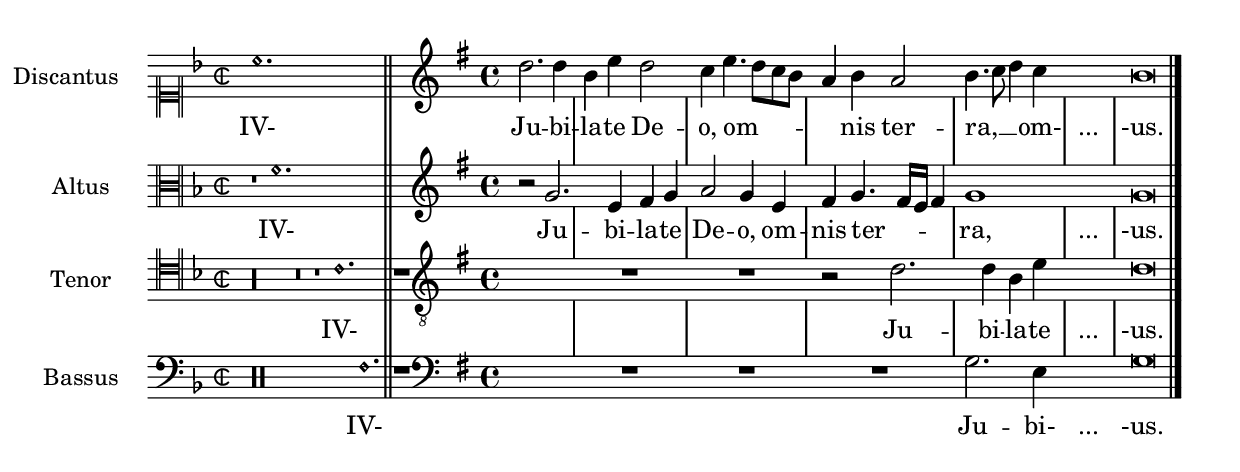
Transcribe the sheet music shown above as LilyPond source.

%% Do not edit this file; it is automatically
%% generated from LSR http://lsr.dsi.unimi.it
%% This file is in the public domain.
\version "2.13.10"

\header {
  lsrtags = "ancient-notation, template"

%% Translation of GIT committish: 341940d3830b59f93a80131471d622c2818afddb
  texidoces = "
Al transcribir música mensural, es útil un «incipit» al compienzo
de la pieza para indicar la tonalidad y el tempo
originales. Aunque los músicos actuales están acostumbrados a las
barras de compás para reconocer con más facilidad los patrones
rítmicos, durante el período de la música mensural aún no se
habíen inventado las líneas divisorias; de hecho, la medida solía
cambiar a cada pocas notas. Como compromiso, a menudo las líneas
divisorias se imprimen entre los pentagramas en vez de hacerlo
encima de ellos.

"
  doctitlees = "Plantilla de notación de música antigua (transcripción moderna de música mensural)"

%% Translation of GIT committish: d96023d8792c8af202c7cb8508010c0d3648899d
  texidocde = "
Bei der Transkription von Mensuralmusik ist es oft erwünscht, ein
Incipit an den Anfang des Stückes zu stellen, damit klar ist, wie
Tempo und Schlüssel in der Originalnotation gesetzt waren. Während
heutzutage Musiker an Taktlinien gewöhnt sind, um Rhythmen schneller
zu erkennen, wurden diese in der Mensuralmusik nicht verwendet.
Tatsächlich ändern sich die Rhythmen auch oft alle paar Noten. Als
ein Kompromiss werden die Notenlinien nicht auf dem System, sondern
zwischen den Systemen geschrieben.
"

doctitlede = "Vorlage für Alte Notation -- moderne Transkription von Mensuralmusik"

%% Translation of GIT committish: 892286cbfdbe89420b8181975032ea975e79d2f5
  texidocfr = "
Lorsque l'on transcrit de la musique mensurale, un @emph{incipit} permet
d'indiquer la tonalité et le tempo d'origine.  Si les musiciens sont de
nos jours habitués aux barres de mesures qui présentent la structure
rythmique d'une œuvre, elles n'étaient pas en vigueur à l'époque où ces
pièces ont été composées, d'autant plus que la @qq{métrique} pouvait
changer au fil des notes.  Un compromis consiste à imprimer des barres
entre les portées plutôt que sur chacune d'elles.

"
  doctitlefr = "Exemples de notation ancienne -- transcription moderne de musique mensurale"

  texidoc = "
When transcribing mensural music, an incipit at the beginning of the
piece is useful to indicate the original key and tempo. While today
musicians are used to bar lines in order to faster recognize rhythmic
patterns, bar lines were not yet invented during the period of mensural
music; in fact, the meter often changed after every few notes. As a
compromise, bar lines are often printed between the staves rather than
on the staves.

"
  doctitle = "Ancient notation template -- modern transcription of mensural music"
} % begin verbatim

global = {
  \set Score.skipBars = ##t

  % incipit
  \once \override Score.SystemStartBracket #'transparent = ##t
  \override Score.SpacingSpanner #'spacing-increment = #1.0 % tight spacing
  \key f \major
  \time 2/2
  \once \override Staff.TimeSignature #'style = #'neomensural
  \override Voice.NoteHead #'style = #'neomensural
  \override Voice.Rest #'style = #'neomensural
  \set Staff.printKeyCancellation = ##f
  \cadenzaOn % turn off bar lines
  \skip 1*10
  \once \override Staff.BarLine #'transparent = ##f
  \bar "||"
  \skip 1*1 % need this extra \skip such that clef change comes
            % after bar line
  \bar ""

  % main
  \revert Score.SpacingSpanner #'spacing-increment % CHECK: no effect?
  \cadenzaOff % turn bar lines on again
  \once \override Staff.Clef #'full-size-change = ##t
  \set Staff.forceClef = ##t
  \key g \major
  \time 4/4
  \override Voice.NoteHead #'style = #'default
  \override Voice.Rest #'style = #'default

  % FIXME: setting printKeyCancellation back to #t must not
  % occur in the first bar after the incipit.  Dto. for forceClef.
  % Therefore, we need an extra \skip.
  \skip 1*1
  \set Staff.printKeyCancellation = ##t
  \set Staff.forceClef = ##f

  \skip 1*7 % the actual music

  % let finis bar go through all staves
  \override Staff.BarLine #'transparent = ##f

  % finis bar
  \bar "|."
}

discantusNotes = {
  \transpose c' c'' {
    \set Staff.instrumentName = #"Discantus  "

    % incipit
    \clef "neomensural-c1"
    c'1. s2   % two bars
    \skip 1*8 % eight bars
    \skip 1*1 % one bar

    % main
    \clef "treble"
    d'2. d'4 |
    b e' d'2 |
    c'4 e'4.( d'8 c' b |
    a4) b a2 |
    b4.( c'8 d'4) c'4 |
    \once \override NoteHead #'transparent = ##t c'1 |
    b\breve |
  }
}

discantusLyrics = \lyricmode {
  % incipit
  IV-

  % main
  Ju -- bi -- |
  la -- te De -- |
  o, om --
  nis ter -- |
  ra, __ om- |
  "..." |
  -us. |
}

altusNotes = {
  \transpose c' c'' {
    \set Staff.instrumentName = #"Altus  "

    % incipit
    \clef "neomensural-c3"
    r1        % one bar
    f1. s2    % two bars
    \skip 1*7 % seven bars
    \skip 1*1 % one bar

    % main
    \clef "treble"
    r2 g2. e4 fis g | % two bars
    a2 g4 e |
    fis g4.( fis16 e fis4) |
    g1 |
    \once \override NoteHead #'transparent = ##t g1 |
    g\breve |
  }
}

altusLyrics = \lyricmode {
  % incipit
  IV-

  % main
  Ju -- bi -- la -- te | % two bars
  De -- o, om -- |
  nis ter -- ra, |
  "..." |
  -us. |
}

tenorNotes = {
  \transpose c' c' {
    \set Staff.instrumentName = #"Tenor  "

    % incipit
    \clef "neomensural-c4"
    r\longa   % four bars
    r\breve   % two bars
    r1        % one bar
    c'1. s2   % two bars
    \skip 1*1 % one bar
    \skip 1*1 % one bar

    % main
    \clef "treble_8"
    R1 |
    R1 |
    R1 |
    r2 d'2. d'4 b e' | % two bars
    \once \override NoteHead #'transparent = ##t e'1 |
    d'\breve |
  }
}

tenorLyrics = \lyricmode {
  % incipit
  IV-

  % main
  Ju -- bi -- la -- te | % two bars
  "..." |
  -us. |
}

bassusNotes = {
  \transpose c' c' {
    \set Staff.instrumentName = #"Bassus  "

    % incipit
    \clef "bass"
    r\maxima  % eight bars
    f1. s2    % two bars
    \skip 1*1 % one bar

    % main
    \clef "bass"
    R1 |
    R1 |
    R1 |
    R1 |
    g2. e4 |
    \once \override NoteHead #'transparent = ##t e1 |
    g\breve |
  }
}

bassusLyrics = \lyricmode {
  % incipit
  IV-

  % main
  Ju -- bi- |
  "..." |
  -us. |
}

\score {
  \new StaffGroup = choirStaff <<
    \new Voice =
      "discantusNotes" << \global \discantusNotes >>
    \new Lyrics =
      "discantusLyrics" \lyricsto discantusNotes { \discantusLyrics }
    \new Voice =
      "altusNotes" << \global \altusNotes >>
    \new Lyrics =
      "altusLyrics" \lyricsto altusNotes { \altusLyrics }
    \new Voice =
      "tenorNotes" << \global \tenorNotes >>
    \new Lyrics =
      "tenorLyrics" \lyricsto tenorNotes { \tenorLyrics }
    \new Voice =
      "bassusNotes" << \global \bassusNotes >>
    \new Lyrics =
      "bassusLyrics" \lyricsto bassusNotes { \bassusLyrics }
  >>
  \layout {
    \context {
      \Score

      % no bars in staves
      \override BarLine #'transparent = ##t

      % incipit should not start with a start delimiter
      \remove "System_start_delimiter_engraver"
    }
    \context {
      \Voice

      % no slurs
      \override Slur #'transparent = ##t

      % Comment in the below "\remove" command to allow line
      % breaking also at those barlines where a note overlaps
      % into the next bar.  The command is commented out in this
      % short example score, but especially for large scores, you
      % will typically yield better line breaking and thus improve
      % overall spacing if you comment in the following command.
      %\remove "Forbid_line_break_engraver"
    }
  }
}




